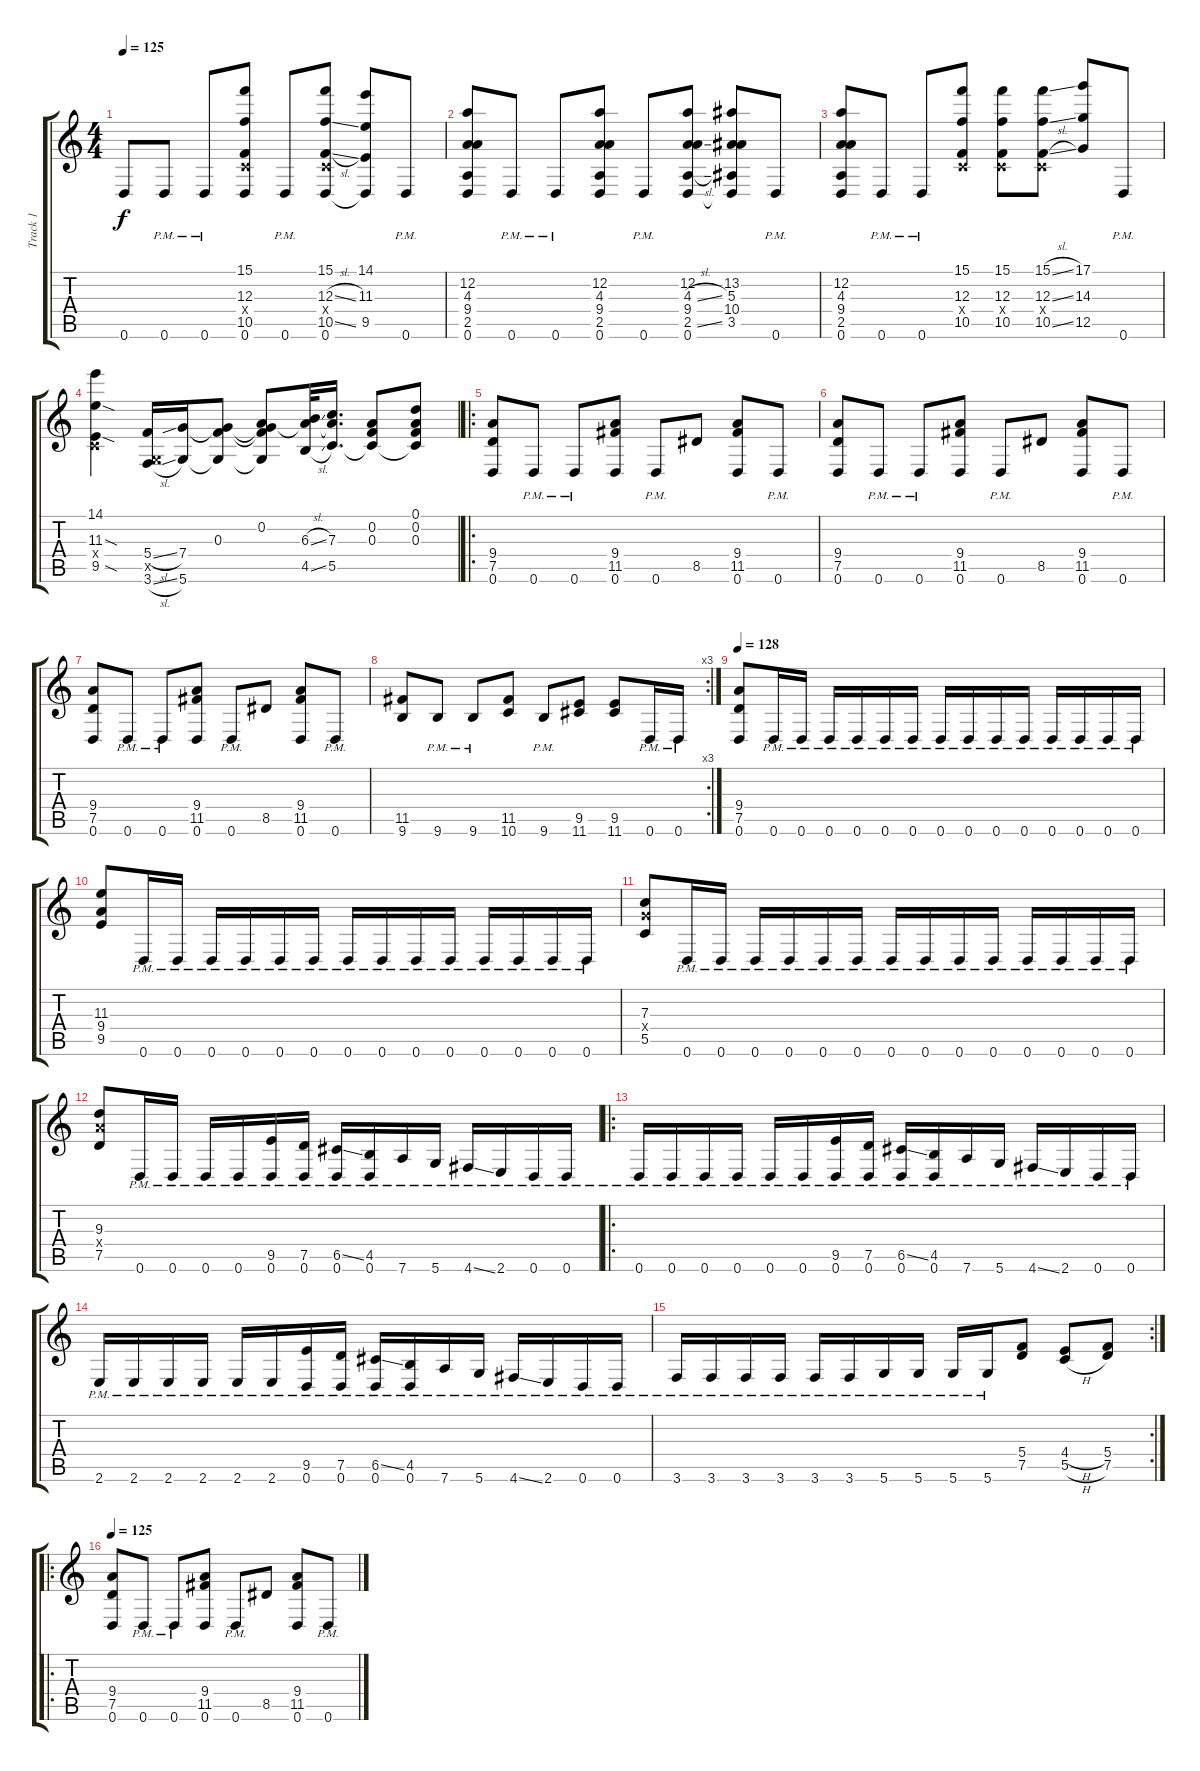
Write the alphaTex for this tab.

\track ("Track 1" "Track 1") {instrument distortionguitar}
\staff {score tabs}
\tuning (D4 A3 F3 C3 G2 D2) {hide}
\ts (4 4)
\tempo 125
\clef g2
\ks c
0.6.8{dy f instrument distortionguitar} 0.6{pm}.8 0.6{pm}.8 (15.1 12.3 0.4{x} 10.5 0.6).8 0.6{pm}.8 (15.1 12.3{sl} 0.4{x} 10.5{sl} 0.6).8 (14.1 11.3 9.5 0.6{t}).8 0.6{pm}.8 |
(12.2 4.3 9.4 2.5 0.6).8 0.6{pm}.8 0.6{pm}.8 (12.2 4.3 9.4 2.5 0.6).8 0.6{pm}.8 (12.2 4.3{sl} 9.4 2.5{sl} 0.6).8 (13.2 5.3 10.4 3.5 0.6{t}).8 0.6{pm}.8 |
(12.2 4.3 9.4 2.5 0.6).8 0.6{pm}.8 0.6{pm}.8 (15.1 12.3 0.4{x} 10.5).8 (15.1 12.3 0.4{x} 10.5).8 (15.1{sl} 12.3{sl} 0.4{x} 10.5{sl}).8 (17.1 14.3 12.5).8 0.6{pm}.8 |
(14.1 11.3{sod} 0.4{x} 9.5{sod}).4 (5.4{sl} 0.5{x} 3.6{sl}).16 (7.4 5.6).16 (0.3 7.4{t} 5.6{t}).8 (0.2 0.3{t} 7.4{t} 5.6{t}).8 (0.2{t} 6.3{sl} 4.5{sl}).32 (0.2{t} 7.3 5.5).16{d} (0.2 0.3 5.5{t}).8 (0.1 0.2 0.3 5.5{t}).8 |
\ro
(9.4 7.5 0.6).8 0.6{pm}.8 0.6{pm}.8 (9.4 11.5 0.6).8 0.6{pm}.8 8.5.8 (9.4 11.5 0.6).8 0.6{pm}.8 |
(9.4 7.5 0.6).8 0.6{pm}.8 0.6{pm}.8 (9.4 11.5 0.6).8 0.6{pm}.8 8.5.8 (9.4 11.5 0.6).8 0.6{pm}.8 |
(9.4 7.5 0.6).8 0.6{pm}.8 0.6{pm}.8 (9.4 11.5 0.6).8 0.6{pm}.8 8.5.8 (9.4 11.5 0.6).8 0.6{pm}.8 |
\rc 3
(11.5 9.6).8 9.6{pm}.8 9.6{pm}.8 (11.5 10.6).8 9.6{pm}.8 (9.5 11.6).8 (9.5 11.6).8 0.6{pm}.16 0.6{pm}.16 |
\tempo 128
(9.4 7.5 0.6).8 0.6{pm}.16 0.6{pm}.16 0.6{pm}.16 0.6{pm}.16 0.6{pm}.16 0.6{pm}.16 0.6{pm}.16 0.6{pm}.16 0.6{pm}.16 0.6{pm}.16 0.6{pm}.16 0.6{pm}.16 0.6{pm}.16 0.6{pm}.16 |
(11.3 9.4 9.5).8 0.6{pm}.16 0.6{pm}.16 0.6{pm}.16 0.6{pm}.16 0.6{pm}.16 0.6{pm}.16 0.6{pm}.16 0.6{pm}.16 0.6{pm}.16 0.6{pm}.16 0.6{pm}.16 0.6{pm}.16 0.6{pm}.16 0.6{pm}.16 |
(7.3 7.4{x} 5.5).8 0.6{pm}.16 0.6{pm}.16 0.6{pm}.16 0.6{pm}.16 0.6{pm}.16 0.6{pm}.16 0.6{pm}.16 0.6{pm}.16 0.6{pm}.16 0.6{pm}.16 0.6{pm}.16 0.6{pm}.16 0.6{pm}.16 0.6{pm}.16 |
(9.3 9.4{x} 7.5).8 0.6{pm}.16 0.6{pm}.16 0.6{pm}.16 0.6{pm}.16 (9.5 0.6{pm}).16 (7.5 0.6{pm}).16 (6.5{ss} 0.6{pm}).16 (4.5 0.6{pm}).16 7.6{pm}.16 5.6{pm}.16 4.6{ss pm}.16 2.6{pm}.16 0.6{pm}.16 0.6{pm}.16 |
\ro
0.6{pm}.16 0.6{pm}.16 0.6{pm}.16 0.6{pm}.16 0.6{pm}.16 0.6{pm}.16 (9.5 0.6{pm}).16 (7.5 0.6{pm}).16 (6.5{ss} 0.6{pm}).16 (4.5 0.6{pm}).16 7.6{pm}.16 5.6{pm}.16 4.6{ss pm}.16 2.6{pm}.16 0.6{pm}.16 0.6{pm}.16 |
2.6{pm}.16 2.6{pm}.16 2.6{pm}.16 2.6{pm}.16 2.6{pm}.16 2.6{pm}.16 (9.5 0.6{pm}).16 (7.5 0.6{pm}).16 (6.5{ss} 0.6{pm}).16 (4.5 0.6{pm}).16 7.6{pm}.16 5.6{pm}.16 4.6{ss pm}.16 2.6{pm}.16 0.6{pm}.16 0.6{pm}.16 |
\rc 2
3.6{pm}.16 3.6{pm}.16 3.6{pm}.16 3.6{pm}.16 3.6{pm}.16 3.6{pm}.16 5.6{pm}.16 5.6{pm}.16 5.6{pm}.16 5.6{pm}.16 (5.4 7.5).8 (4.4{h} 5.5{h}).8 (5.4 7.5).8 |
\ro
\tempo 125
(9.4 7.5 0.6).8 0.6{pm}.8 0.6{pm}.8 (9.4 11.5 0.6).8 0.6{pm}.8 8.5.8 (9.4 11.5 0.6).8 0.6{pm}.8
